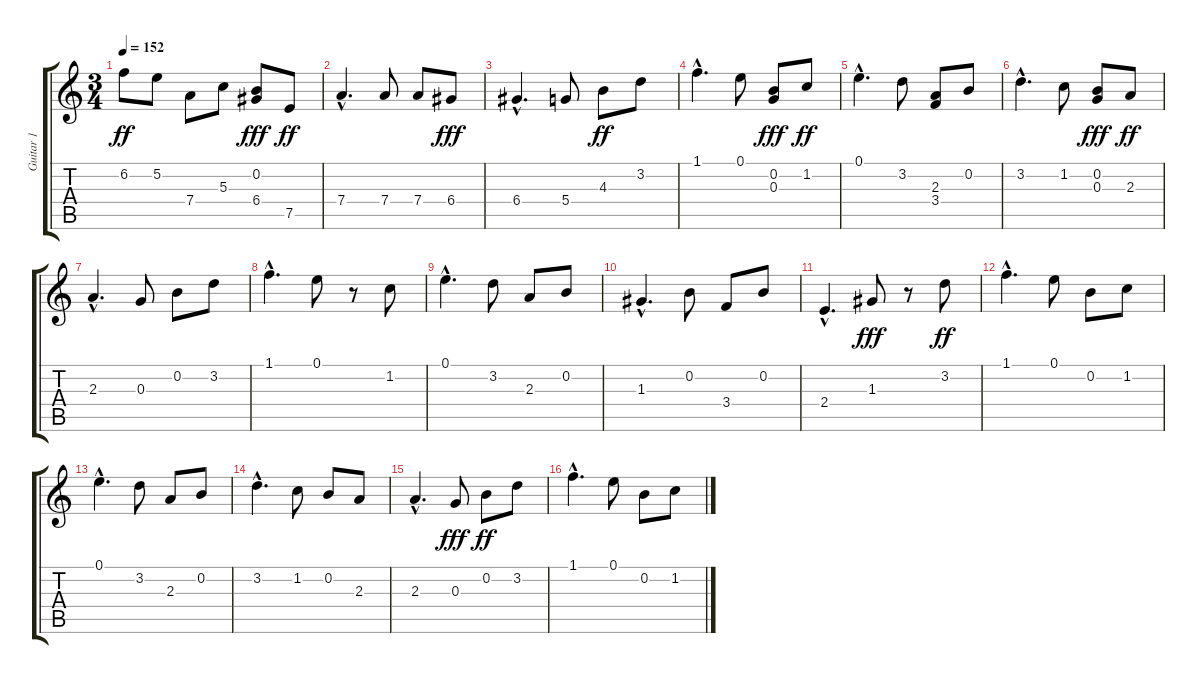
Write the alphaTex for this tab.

\track ("Guitar 1" "Guitar 1") {instrument acousticguitarnylon}
\staff {score tabs}
\tuning (E4 B3 G3 D3 A2 E2) {hide}
\ts (3 4)
\tempo 152
\clef g2
\ks c
6.2.8{dy ff} 5.2.8 7.4.8 5.3.8 (0.2 6.4).8{dy fff} 7.5.8{dy ff} |
7.4{hac}.4{d} 7.4.8 7.4.8 6.4.8{dy fff} |
6.4{hac}.4{d} 5.4.8 4.3.8{dy ff} 3.2.8 |
1.1{hac}.4{d} 0.1.8 (0.2 0.3).8{dy fff} 1.2.8{dy ff} |
0.1{hac}.4{d} 3.2.8 (2.3 3.4).8 0.2.8 |
3.2{hac}.4{d} 1.2.8 (0.2 0.3).8{dy fff} 2.3.8{dy ff} |
2.3{hac}.4{d} 0.3.8 0.2.8 3.2.8 |
1.1{hac}.4{d} 0.1.8 r.8 1.2.8 |
0.1{hac}.4{d} 3.2.8 2.3.8 0.2.8 |
1.3{hac}.4{d} 0.2.8 3.4.8 0.2.8 |
2.4{hac}.4{d} 1.3.8{dy fff} r.8 3.2.8{dy ff} |
1.1{hac}.4{d} 0.1.8 0.2.8 1.2.8 |
0.1{hac}.4{d} 3.2.8 2.3.8 0.2.8 |
3.2{hac}.4{d} 1.2.8 0.2.8 2.3.8 |
2.3{hac}.4{d} 0.3.8{dy fff} 0.2.8{dy ff} 3.2.8 |
1.1{hac}.4{d} 0.1.8 0.2.8 1.2.8
